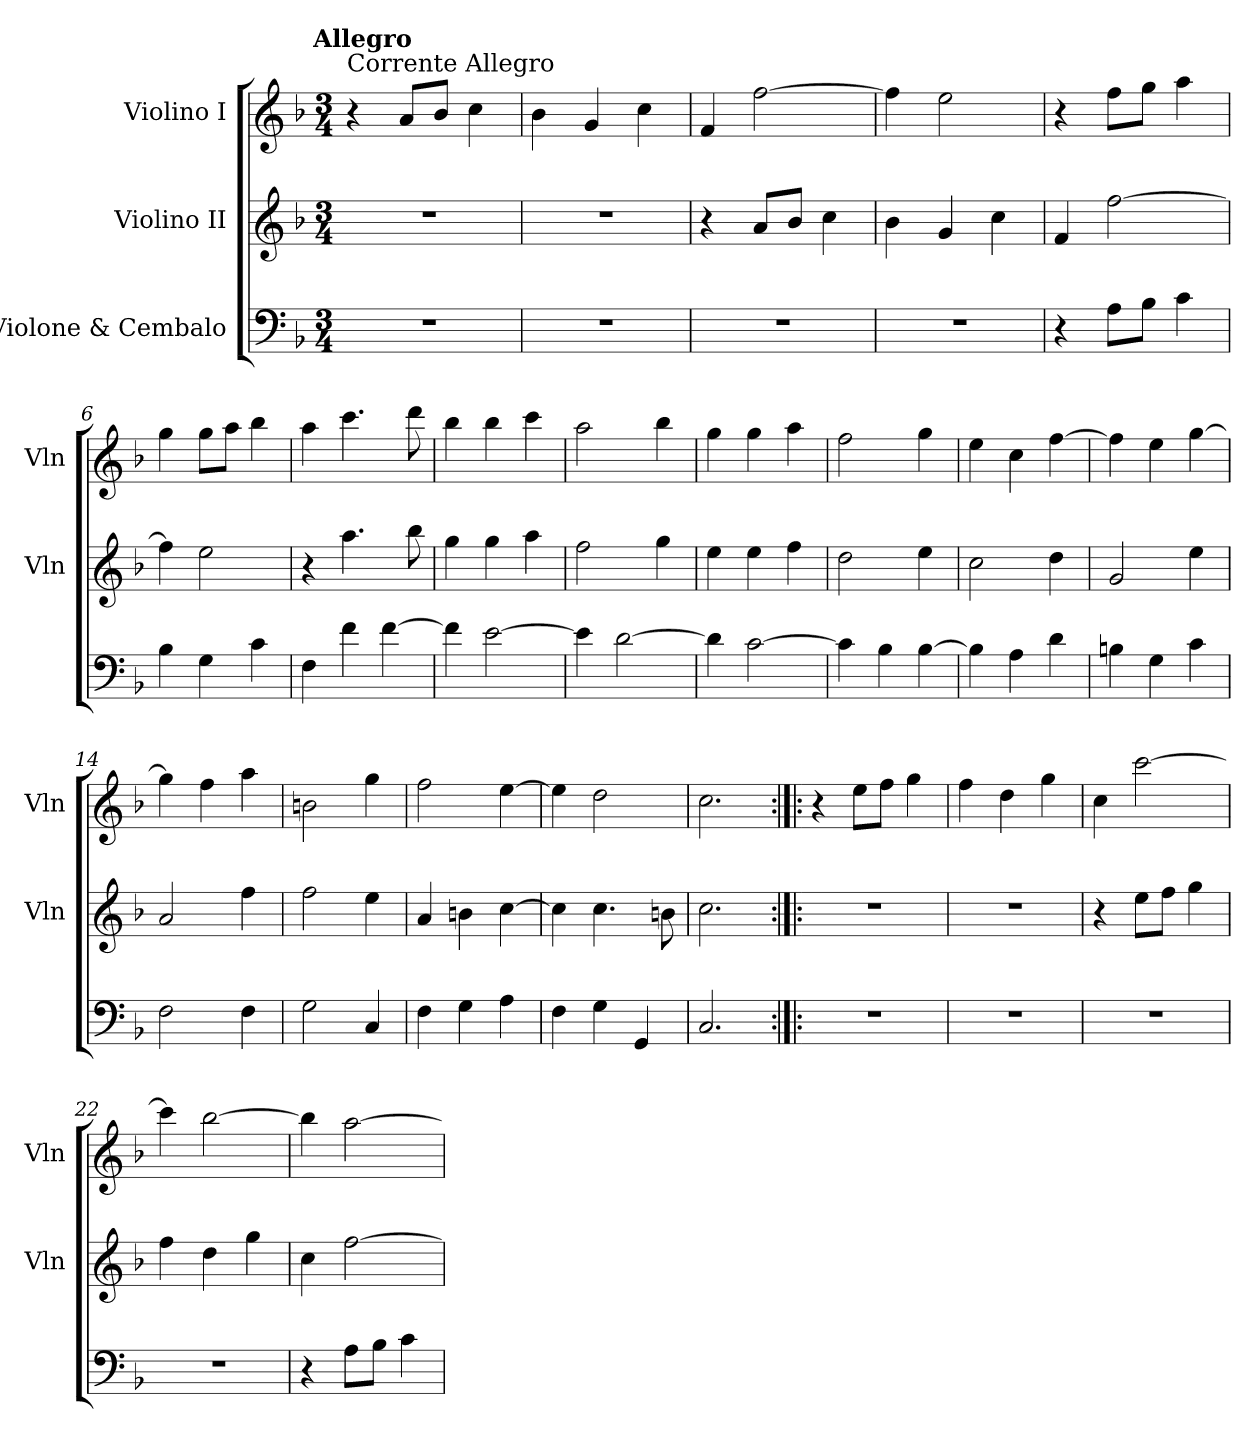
**kern	**kern	**kern
*part3	*part2	*part1
*staff3	*staff2	*staff1
*I"Violone & Cembalo	*I"Violino II	*I"Violino I
*	*I'Vln	*I'Vln
*clefF4	*clefG2	*clefG2
*k[b-]	*k[b-]	*k[b-]
!!LO:TX:omd:t=Allegro
*M3/4	*M3/4	*M3/4
*MM132	*MM132	*MM132
=1	=1	=1
!	!	!LO:TX:a:t=Corrente Allegro
2.r	2.r	4r
.	.	8aL
.	.	8b-J
.	.	4cc
=2	=2	=2
2.r	2.r	4b-
.	.	4g
.	.	4cc
=3	=3	=3
2.r	4r	4f
.	8aL	[2ff
.	8b-J	.
.	4cc	.
=4	=4	=4
2.r	4b-	4ff]
.	4g	2ee
.	4cc	.
=5	=5	=5
4r	4f	4r
8AL	[2ff	8ffL
8B-J	.	8ggJ
4c	.	4aa
=6	=6	=6
4B-	4ff]	4gg
4G	2ee	8ggL
.	.	8aaJ
4c	.	4bb-
=7	=7	=7
4F	4r	4aa
4f	4.aa	4.ccc
[4f	.	.
.	8bb-	8ddd
=8	=8	=8
4f]	4gg	4bb-
[2e	4gg	4bb-
.	4aa	4ccc
=9	=9	=9
4e]	2ff	2aa
[2d	.	.
.	4gg	4bb-
=10	=10	=10
4d]	4ee	4gg
[2c	4ee	4gg
.	4ff	4aa
=11	=11	=11
4c]	2dd	2ff
4B-	.	.
[4B-	4ee	4gg
=12	=12	=12
4B-]	2cc	4ee
4A	.	4cc
4d	4dd	[4ff
=13	=13	=13
4Bn	2g	4ff]
4G	.	4ee
4c	4ee	[4gg
=14	=14	=14
2F	2a	4gg]
.	.	4ff
4F	4ff	4aa
=15	=15	=15
2G	2ff	2bn
4C	4ee	4gg
=16	=16	=16
4F	4a	2ff
4G	4bn	.
4A	[4cc	[4ee
=17	=17	=17
4F	4cc]	4ee]
4G	4.cc	2dd
4GG	.	.
.	8bn	.
=18	=18	=18
2.C	2.cc	2.cc
=19:|!|:	=19:|!|:	=19:|!|:
2.r	2.r	4r
.	.	8eeL
.	.	8ffJ
.	.	4gg
=20	=20	=20
2.r	2.r	4ff
.	.	4dd
.	.	4gg
=21	=21	=21
2.r	4r	4cc
.	8eeL	[2ccc
.	8ffJ	.
.	4gg	.
=22	=22	=22
2.r	4ff	4ccc]
.	4dd	[2bb-
.	4gg	.
=23	=23	=23
4r	4cc	4bb-]
8AL	[2ff	[2aa
8B-J	.	.
4c	.	.
=	=	=
*-	*-	*-
